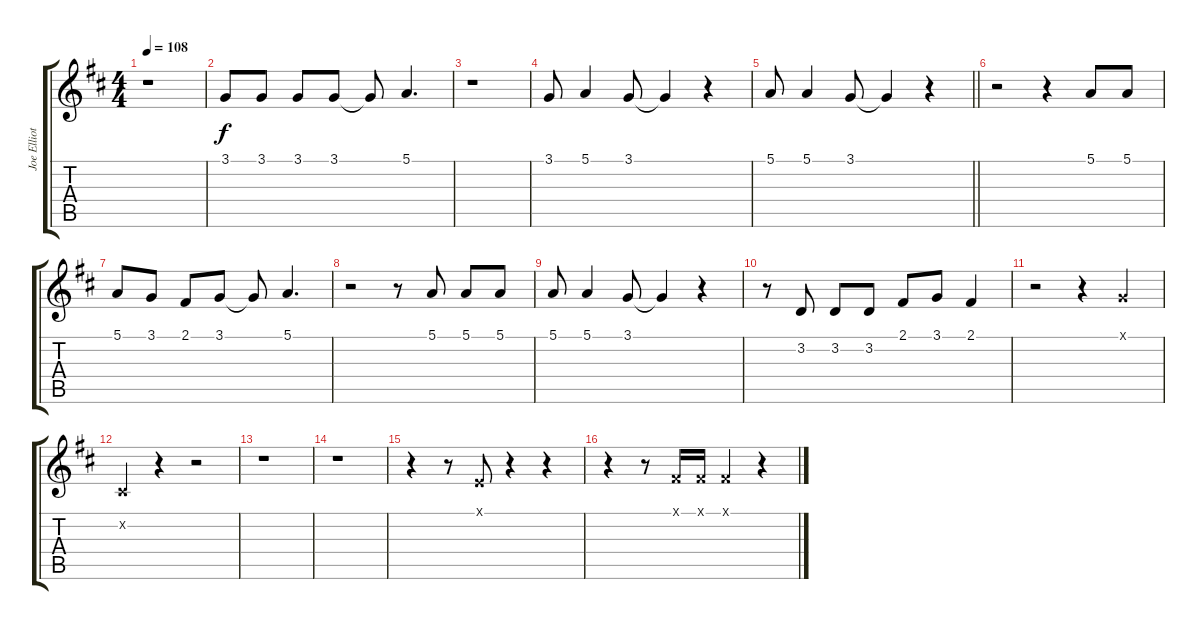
\track ("Joe Elliott" "Joe Elliot") {instrument lead1square}
\staff {score tabs}
\tuning (E4 B3 G3 D3 A2 E2) {hide}
\ts (4 4)
\tempo 108
\clef g2
\ks d
r.1{dy f} |
3.1.8 3.1.8 3.1.8 3.1.8 3.1{t}.8 5.1.4{d} |
r.1 |
3.1.8 5.1.4 3.1.8 3.1{t}.4 r.4 |
\barLineRight lightlight
5.1.8 5.1.4 3.1.8 3.1{t}.4 r.4 |
r.2 r.4 5.1.8 5.1.8 |
5.1.8 3.1.8 2.1.8 3.1.8 3.1{t}.8 5.1.4{d} |
r.2 r.8 5.1.8 5.1.8 5.1.8 |
5.1.8 5.1.4 3.1.8 3.1{t}.4 r.4 |
r.8 3.2.8 3.2.8 3.2.8 2.1.8 3.1.8 2.1.4 |
r.2 r.4 3.1{x}.4 |
2.2{x}.4 r.4 r.2 |
r.1 |
r.1 |
r.4 r.8 0.1{x}.8 r.4 r.4 |
r.4 r.8 2.1{x}.16 2.1{x}.16 2.1{x}.4 r.4
